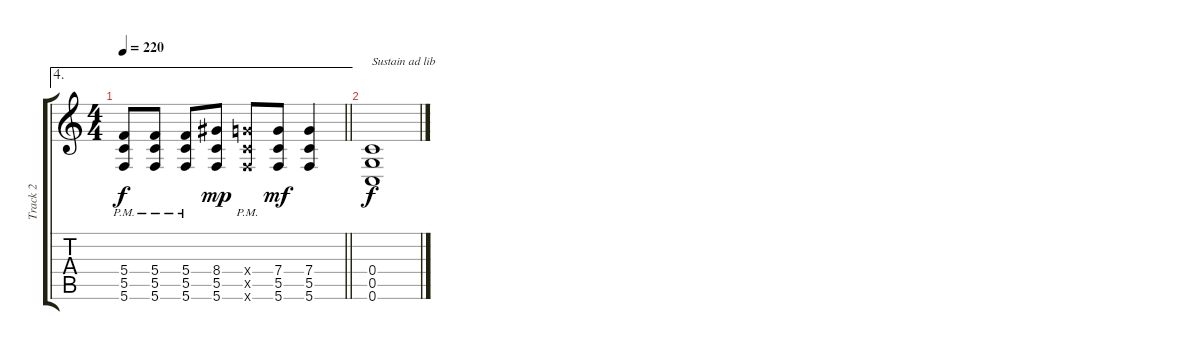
\track ("Track 2" "Track 2") {instrument overdrivenguitar}
\staff {score tabs}
\tuning (D4 A3 F3 C3 G2 C2) {hide}
\ae 4
\ts (4 4)
\tempo 220
\clef g2
\barLineRight lightlight
\ks c
(5.4{pm} 5.5{pm} 5.6{pm}).8{dy f} (5.4{pm} 5.5{pm} 5.6{pm}).8 (5.4{pm} 5.5{pm} 5.6{pm}).8 (8.4 5.5 5.6).8{dy mp} (7.4{pm x} 5.5{pm x} 5.6{pm x}).8 (7.4 5.5 5.6).8{dy mf} (7.4 5.5 5.6).4 |
(0.4 0.5 0.6).1{txt "Sustain ad lib" dy f}
